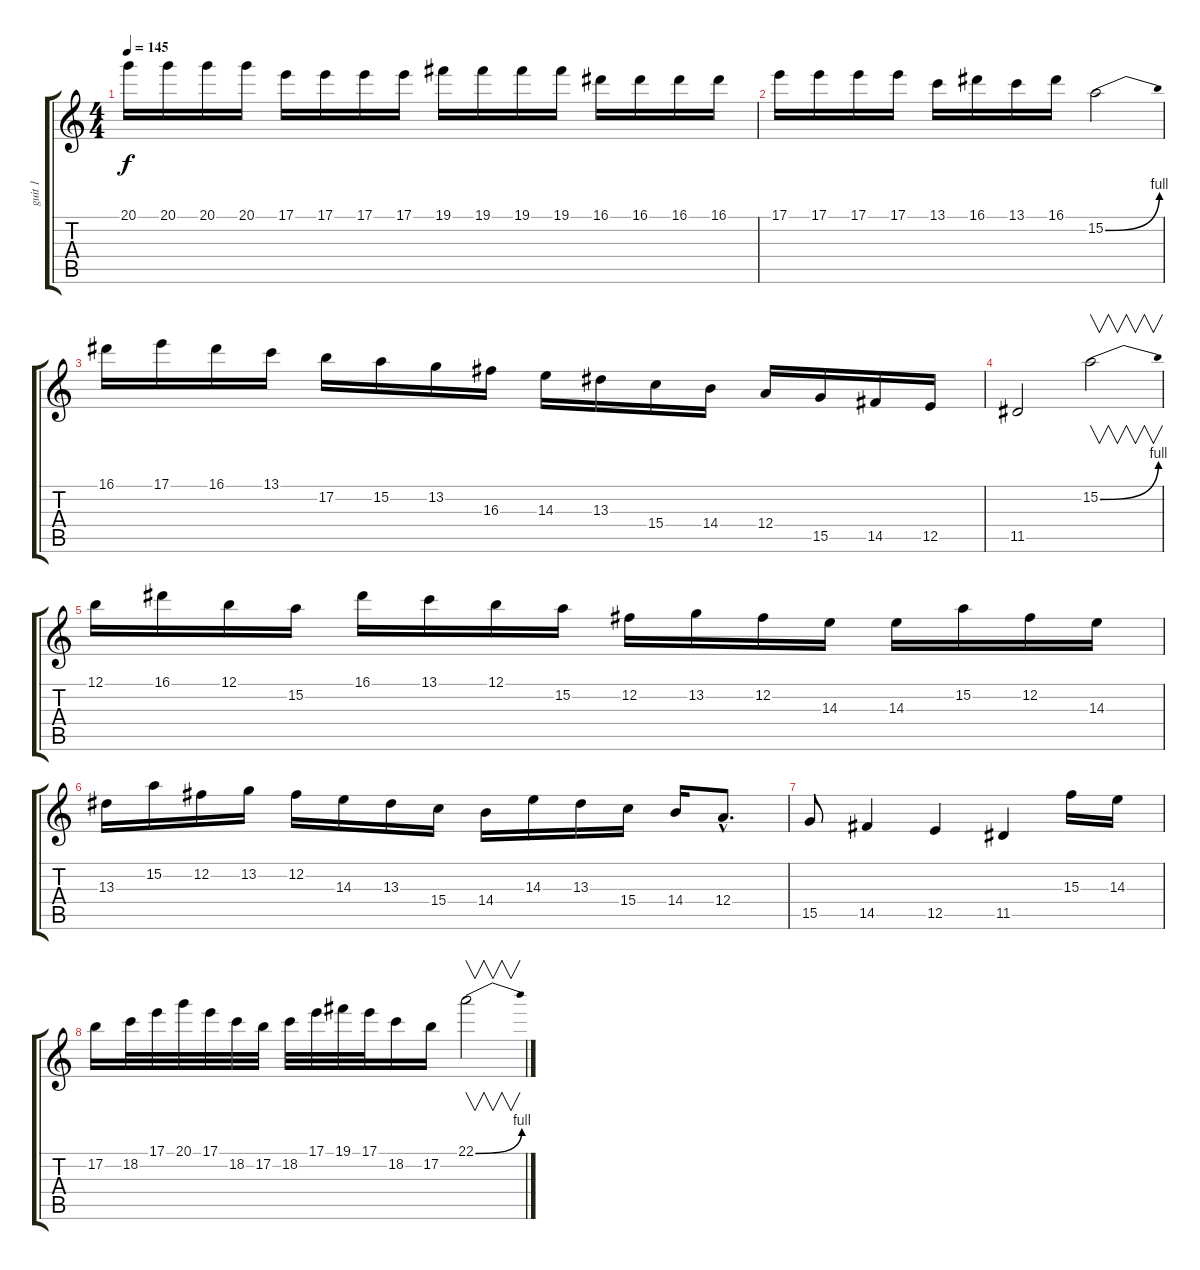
\track ("guit 1" "guit 1") {instrument distortionguitar}
\staff {score tabs}
\tuning (B3 Gb3 D3 A2 E2 B1) {hide}
\ts (4 4)
\tempo 145
\clef g2
\ks c
20.1.16{dy f} 20.1.16 20.1.16 20.1.16 17.1.16 17.1.16 17.1.16 17.1.16 19.1.16 19.1.16 19.1.16 19.1.16 16.1.16 16.1.16 16.1.16 16.1.16 |
17.1.16 17.1.16 17.1.16 17.1.16 13.1.16 16.1.16 13.1.16 16.1.16 15.2{be (bend 0 0 60 4)}.2 |
16.1.16 17.1.16 16.1.16 13.1.16 17.2.16 15.2.16 13.2.16 16.3.16 14.3.16 13.3.16 15.4.16 14.4.16 12.4.16 15.5.16 14.5.16 12.5.16 |
11.5.2 15.2{be (bend 0 0 60 4)}.2{v} |
12.1.16 16.1.16 12.1.16 15.2.16 16.1.16 13.1.16 12.1.16 15.2.16 12.2.16 13.2.16 12.2.16 14.3.16 14.3.16 15.2.16 12.2.16 14.3.16 |
13.3.16 15.2.16 12.2.16 13.2.16 12.2.16 14.3.16 13.3.16 15.4.16 14.4.16 14.3.16 13.3.16 15.4.16 14.4.16 12.4{hac}.8{d} |
15.5.8 14.5.4 12.5.4 11.5.4 15.3.16 14.3.16 |
17.2.16 18.2.32 17.1.32 20.1.32 17.1.32 18.2.32 17.2.32 18.2.32 17.1.32 19.1.32 17.1.32 18.2.16 17.2.16 22.1{be (bend 0 0 60 4)}.2{v}
